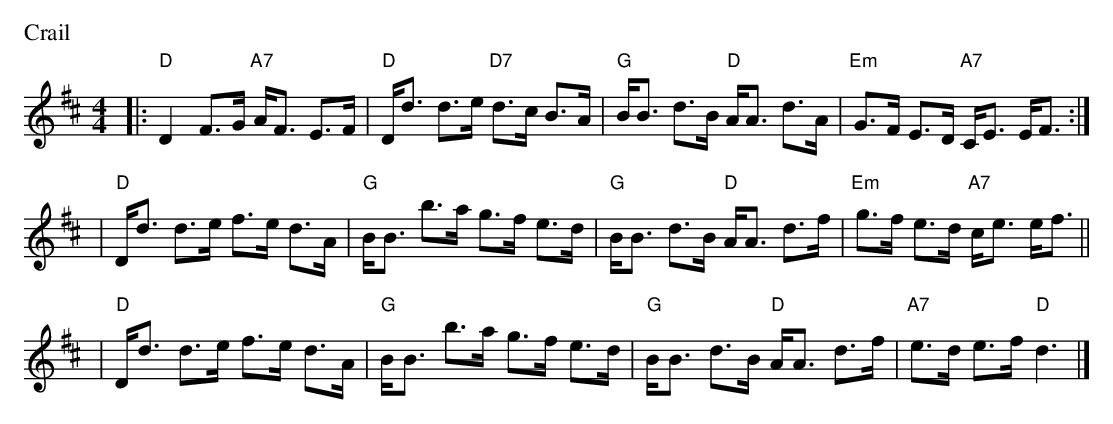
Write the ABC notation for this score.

X:1
P: Crail
K: D
M: 4/4
L: 1/16
|: "D"D4 F3G "A7"AF3 E3F | "D"Dd3 d3e "D7"d3c B3A | "G"BB3 d3B "D"AA3 d3A | "Em"G3F E3D "A7"CE3 EF3 :|
| "D"Dd3 d3e f3e d3A | "G"BB3 b3a g3f e3d | "G"BB3 d3B "D"AA3 d3f | "Em"g3f e3d "A7"ce3 ef3 ||
| "D"Dd3 d3e f3e d3A | "G"BB3 b3a g3f e3d | "G"BB3 d3B "D"AA3 d3f | "A7"e3d e3f "D"d6 |]
